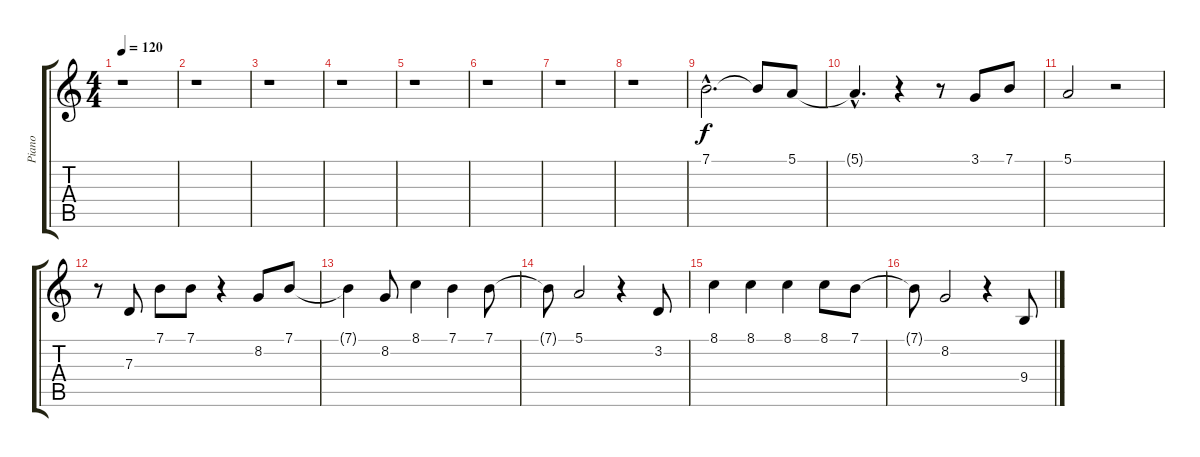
\track ("Piano" "Piano") {instrument brightacousticpiano}
\staff {score tabs}
\tuning (E4 B3 G3 D3 A2 E2) {hide}
\ts (4 4)
\tempo 120
\clef g2
\ks c
r.1{dy f instrument brightacousticpiano} |
r.1 |
r.1 |
r.1 |
r.1 |
r.1 |
r.1 |
r.1 |
7.1{hac}.2{d} 7.1{t}.8 5.1.8 |
5.1{hac t}.4{d} r.4 r.8 3.1.8 7.1.8 |
5.1.2 r.2 |
r.8 7.3.8 7.1.8 7.1.8 r.4 8.2.8 7.1.8 |
7.1{t}.4 8.2.8 8.1.4 7.1.4 7.1.8 |
7.1{t}.8 5.1.2 r.4 3.2.8 |
8.1.4 8.1.4 8.1.4 8.1.8 7.1.8 |
7.1{t}.8 8.2.2 r.4 9.4.8
